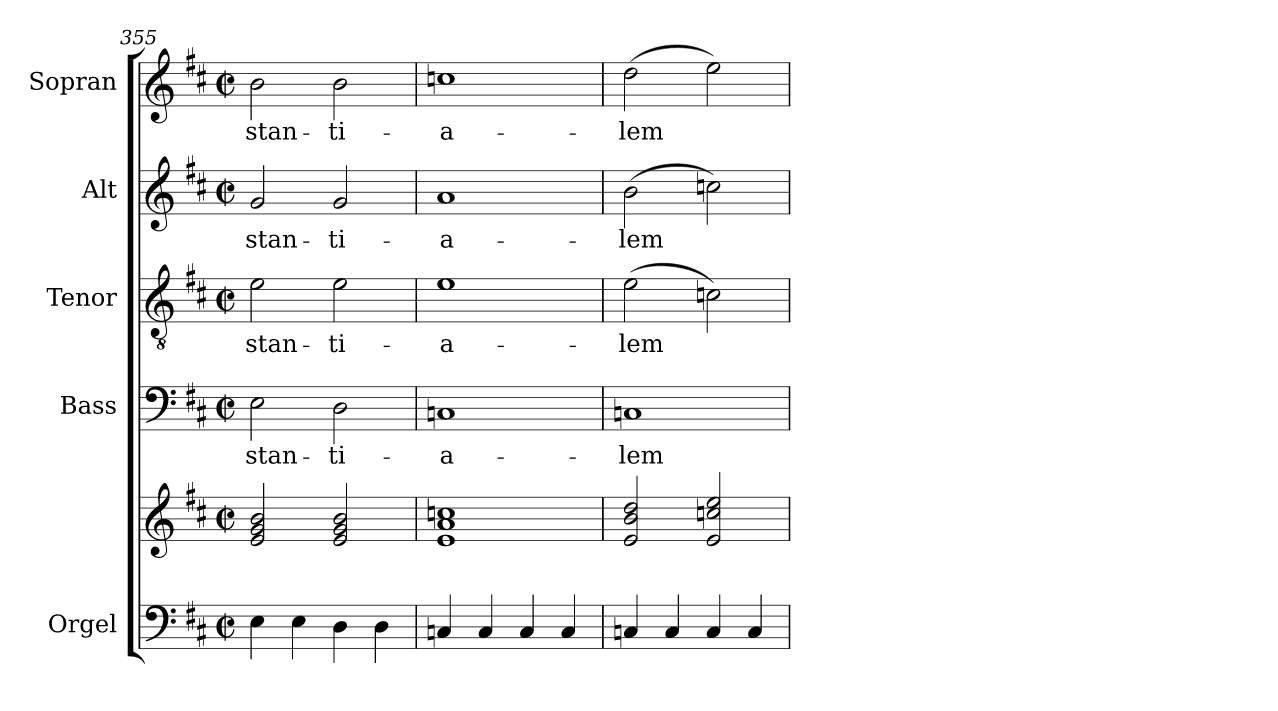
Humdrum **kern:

**kern	**kern	**kern	**text	**kern	**text	**kern	**text	**kern	**text
*part5	*part5	*part4	*part4	*part3	*part3	*part2	*part2	*part1	*part1
*staff6	*staff5	*staff4	*staff4	*staff3	*staff3	*staff2	*staff2	*staff1	*staff1
*I"Orgel	*	*I"Bass	*	*I"Tenor	*	*I"Alt	*	*I"Sopran	*
*I'Org.	*	*I'B.	*	*I'T.	*	*I'A.	*	*I'S.	*
*clefF4	*clefG2	*clefF4	*	*clefGv2	*	*clefG2	*	*clefG2	*
*k[f#c#]	*k[f#c#]	*k[f#c#]	*	*k[f#c#]	*	*k[f#c#]	*	*k[f#c#]	*
*D:	*D:	*D:	*	*D:	*	*D:	*	*D:	*
*M2/2	*M2/2	*M2/2	*	*M2/2	*	*M2/2	*	*M2/2	*
*met(c|)	*met(c|)	*met(c|)	*	*met(c|)	*	*met(c|)	*	*met(c|)	*
=355	=355	=355	=355	=355	=355	=355	=355	=355	=355
!	!	!	!LO:LY:b	!	!LO:LY:b	!	!LO:LY:b	!	!LO:LY:b
4E\	2e/ 2g/ 2b/	2E\	-stan-	2e\	-stan-	2g/	-stan-	2b\	-stan-
4E\	.	.	.	.	.	.	.	.	.
!	!	!	!LO:LY:b	!	!LO:LY:b	!	!LO:LY:b	!	!LO:LY:b
4D\	2e/ 2g/ 2b/	2D\	-ti-	2e\	-ti-	2g/	-ti-	2b\	-ti-
4D\	.	.	.	.	.	.	.	.	.
=356	=356	=356	=356	=356	=356	=356	=356	=356	=356
!	!	!	!LO:LY:b	!	!LO:LY:b	!	!LO:LY:b	!	!LO:LY:b
4Cn/	1e 1a 1ccn	1Cn	-a-	1e	-a-	1a	-a-	1ccn	-a-
4C/	.	.	.	.	.	.	.	.	.
4C/	.	.	.	.	.	.	.	.	.
4C/	.	.	.	.	.	.	.	.	.
=357	=357	=357	=357	=357	=357	=357	=357	=357	=357
!	!	!	!LO:LY:b	!	!LO:LY:b	!	!LO:LY:b	!	!LO:LY:b
4Cn/	2e/ 2b/ 2dd/	1Cn	-lem	(>2e\	-lem	(>2b\	-lem	(>2dd\	-lem
4C/	.	.	.	.	.	.	.	.	.
4C/	2e/ 2ccn/ 2ee/	.	.	2cn\)	.	2ccn\)	.	2ee\)	.
4C/	.	.	.	.	.	.	.	.	.
=	=	=	=	=	=	=	=	=	=
*-	*-	*-	*-	*-	*-	*-	*-	*-	*-
